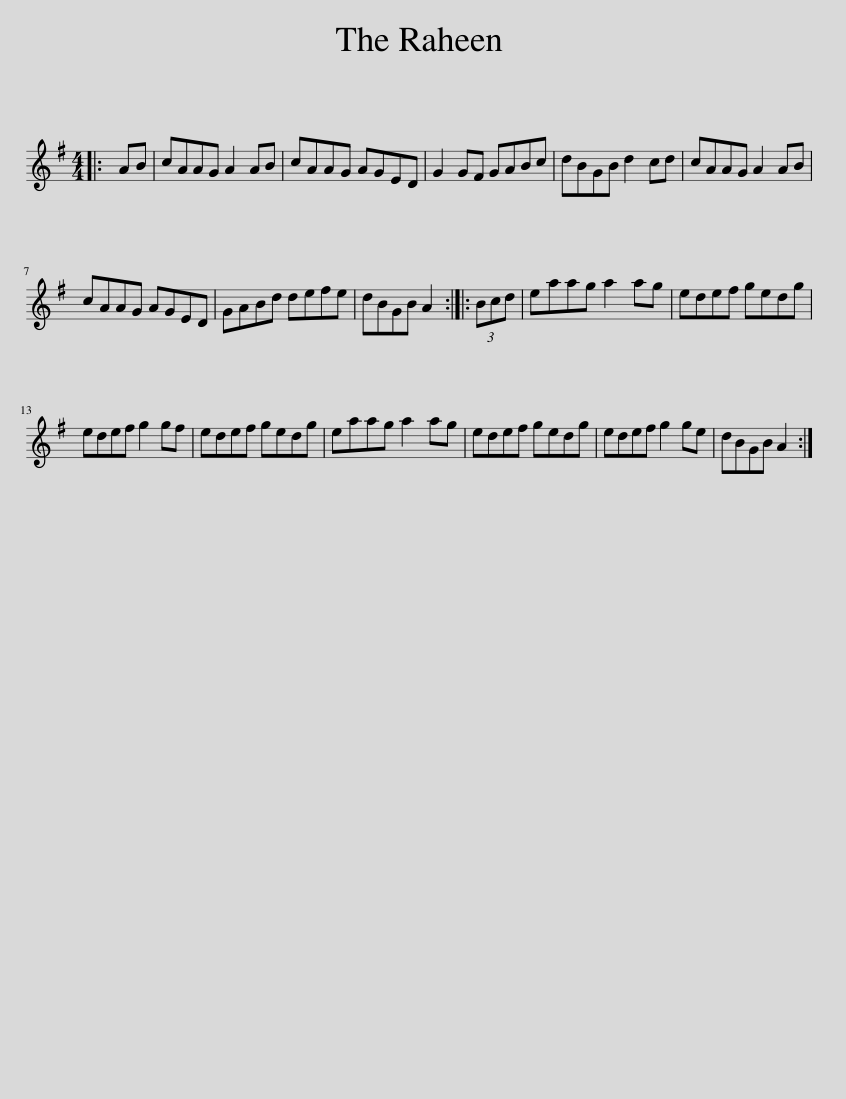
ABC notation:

X:1
L:1/8
M:4/4
I:linebreak $
K:G
V:1 treble
V:1
|: AB | cAAG A2 AB | cAAG AGED | G2 GF GABc | dBGB d2 cd | %5
 cAAG A2 AB |$ cAAG AGED | GABd defe | dBGB A2 :: (3Bcd | %10
 eaag a2 ag | edef gedg |$ edef g2 gf | edef gedg | eaag a2 ag | %15
 edef gedg | edef g2 ge | dBGB A2 :| %18
